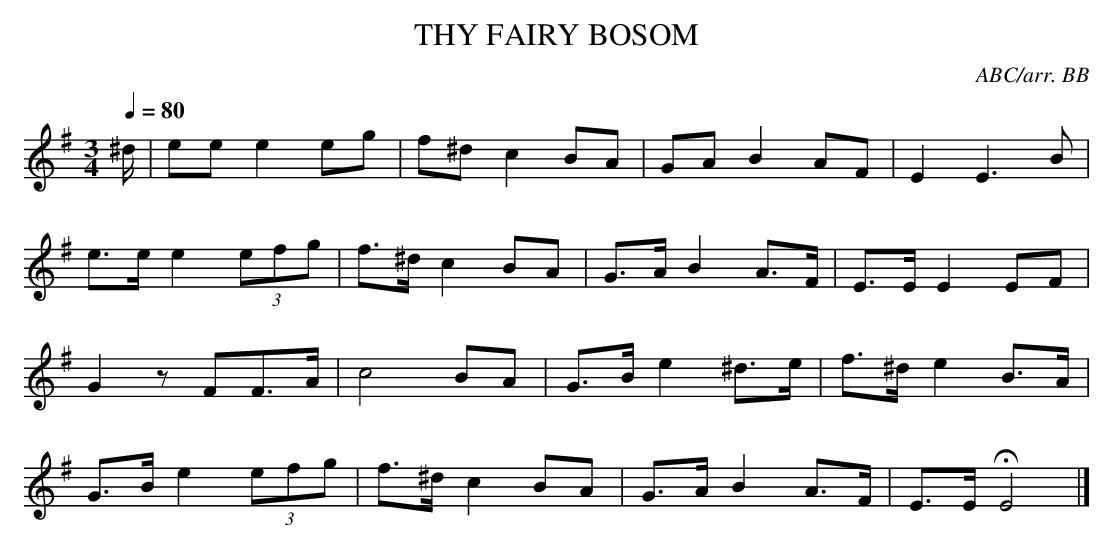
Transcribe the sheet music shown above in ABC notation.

X:1
T:THY FAIRY BOSOM
C:ABC/arr. BB
Q:1/4=80
L:1/8
M:3/4
K:Em
^d/|ee e2 eg|f^d c2 BA|GA B2 AF|E2 E3B|
e>e e2 (3efg|f>^d c2BA|G>AB2A>F|E>E E2EF|
G2zFF>A|c4 BA|G>B e2^d>e|f>^d e2 B>A|
G>B e2 (3efg|f>^d c2BA|G>AB2A>F|E>E HE4 |]
